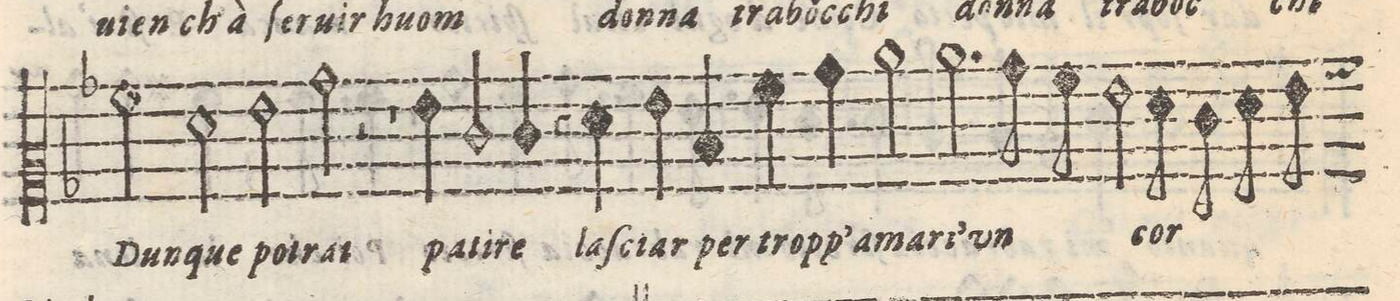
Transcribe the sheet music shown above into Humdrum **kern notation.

**kern	**text
*I"ALTO	*
*clefC2	*
*k[b-]	*
*met(C)	*
*M4/4	*
2a\	Dun-
=50-	=50-
2f\	-que
2g\	po-
=51-	=51-
2b-\	-trar
2r	.
=52-	=52-
1r	.
=53-	=53-
4g\	pa-
2e/	-ti-
4e/	-re
=54-	=54-
4r	.
4f\	laſ-
4g\	-ctar
4d/	per
=55-	=55-
4a\	tropp'-
4b-\	-a-
2cc\	-ma-
=56-	=56-
2.cc\	-ri'-
8b-\	-vn
8a\	.
=57-	=57-
2g\	.
8f\	cor
8e\	.
8f\	.
8g\	.
*custos:a	*
=58-	=58-
*-	*-
